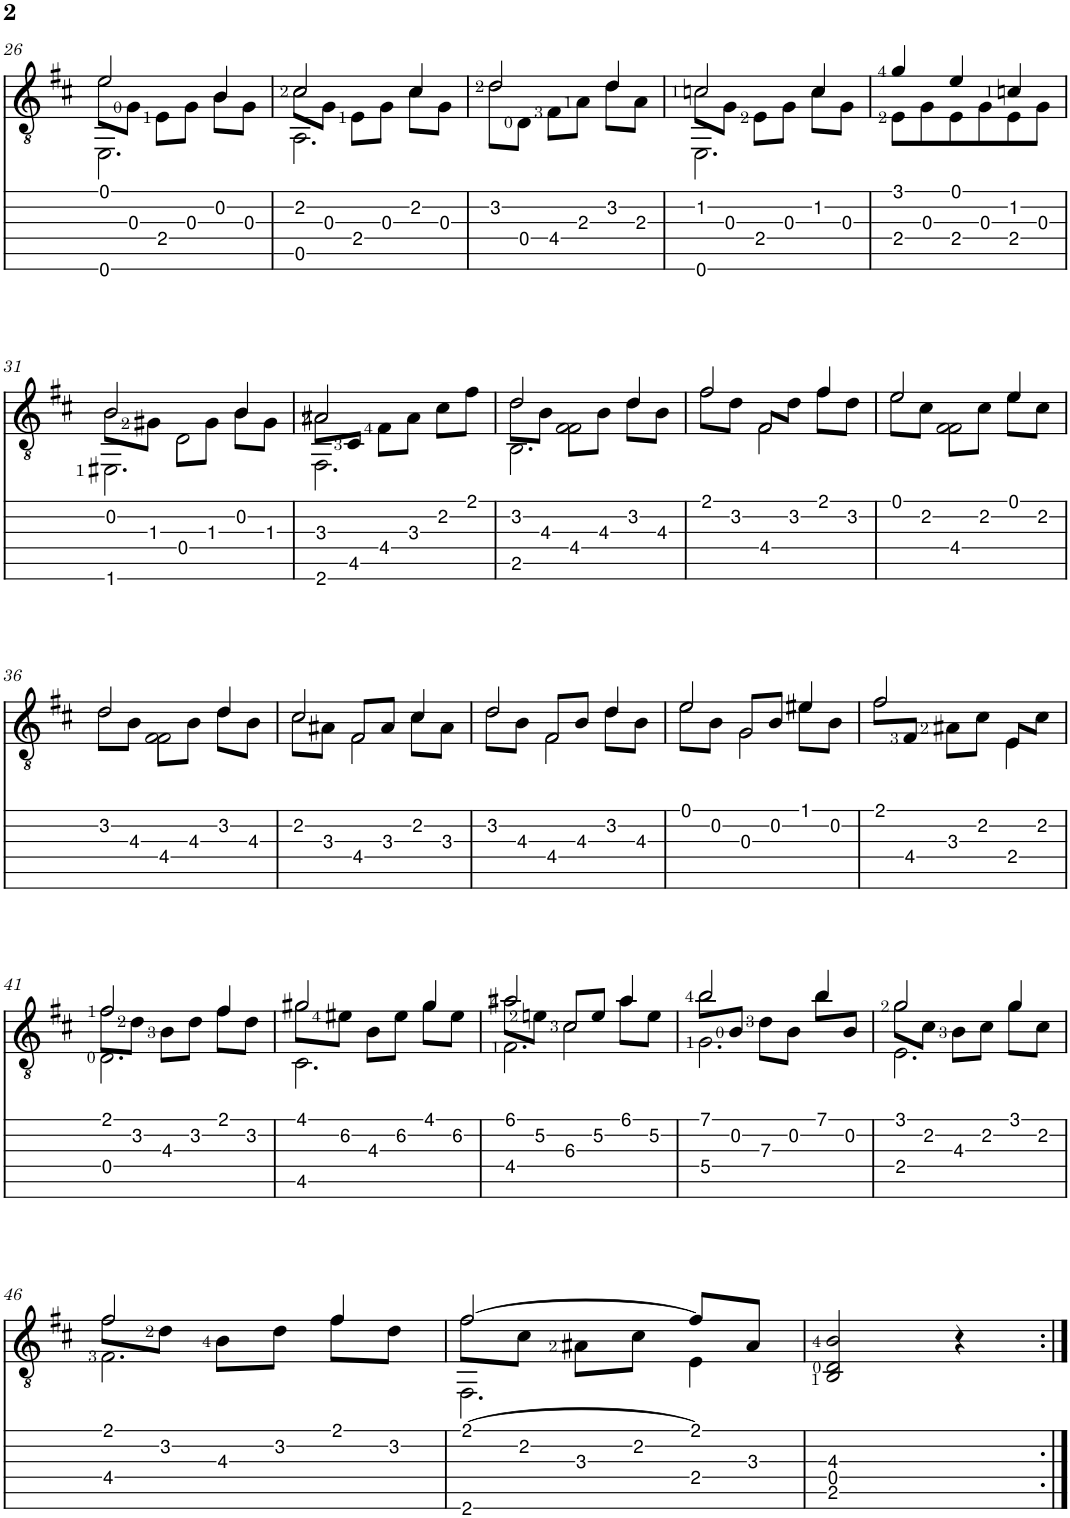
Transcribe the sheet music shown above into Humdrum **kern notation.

**kern	**kern
*part1	*part1
*staff2	*staff1
*I"Classical Guitar	*
!!LO:PB:g=z
*	*clefGv2
*k[f#c#]	*k[f#c#]
*b:	*b:
*M3/4	*M3/4
=26	=26
*^	*^
!	!LO:N:head=open	!	!LO:N:head=open
*	*^	*	*^
2e	8eL	2.EE	2e/	8e\L	2.EE\
.	8GJ	.	.	8G\J	.
.	8EL	.	.	8E\L	.
.	8GJ	.	.	8G\J	.
4B	8BL	.	4B/	8B\L	.
.	8GJ	.	.	8G\J	.
=27	=27	=27	=27	=27	=27
!	!LO:N:head=open	!	!	!LO:N:head=open	!
2c#	8c#L	2.AA	2c#/	8c#\L	2.AA\
.	8GJ	.	.	8G\J	.
.	8EL	.	.	8E\L	.
.	8GJ	.	.	8G\J	.
4c#	8c#L	.	4c#/	8c#\L	.
.	8GJ	.	.	8G\J	.
*	*v	*v	*	*	*
*	*	*	*v	*v
=28	=28	=28	=28
!	!LO:N:head=open	!	!LO:N:head=open
2d	8dL	2d/	8d\L
.	8DJ	.	8D\J
.	8F#L	.	8F#\L
.	8AJ	.	8A\J
4d	8dL	4d/	8d\L
.	8AJ	.	8A\J
=29	=29	=29	=29
*	*^	*	*^
2cn	8cL	2.EE	2cn/	8c\L	2.EE\
.	8GJ	.	.	8G\J	.
.	8EL	.	.	8E\L	.
.	8GJ	.	.	8G\J	.
4c	8cL	.	4c/	8c\L	.
.	8GJ	.	.	8G\J	.
*	*v	*v	*	*	*
*	*	*	*v	*v
=30	=30	=30	=30
4g	8EL	4g/	8E\L
.	8GJ	.	8G\
4e	8EL	4e/	8E\
.	8GJ	.	8G\
4cn	8EL	4cn/	8E\
.	8GJ	.	8G\J
!!LO:LB:g=z
=31	=31	=31	=31
!	!LO:N:head=open	!	!LO:N:head=open
*^	*^	*^	*^
2B	8BL	4r	2.EE#X	2B/	8B\L	4ryy	2.EE#X\
.	8G#XJ	.	.	.	8G#X\J	.	.
.	8DL	2D	.	.	8D\L	2D\	.
.	8G#J	.	.	.	8G#\J	.	.
4B	8BL	.	.	4B/	8B\L	.	.
.	8G#J	.	.	.	8G#\J	.	.
*	*v	*v	*v	*	*	*	*
*	*	*	*v	*v	*v
=32	=32	=32	=32
!	!LO:N:head=open	!	!LO:N:head=open
*	*^	*	*^
2A#X	8A#L	2.FF#	2A#X/	8A#\L	2.FF#\
.	8C#J	.	.	8C#/J	.
.	8F#L	.	.	8F#\L	.
.	8A#J	.	.	8A#\J	.
4ryy	8c#L	.	4ryy	8c#\L	.
.	8f#J	.	.	8f#\J	.
*	*v	*v	*	*	*
*	*	*	*v	*v
=33	=33	=33	=33
!	!LO:N:head=open	!	!LO:N:head=open
*^	*^	*^	*^
2d	8dL	4r	2.BB	2d/	8d\L	4ryy	2.BB\
.	8BJ	.	.	.	8B\J	.	.
!	!LO:N:head=open	!	!	!	!LO:N:head=open	!	!
.	8F#L	2F#	.	.	8F#\L	2F#\	.
.	8BJ	.	.	.	8B\J	.	.
4d	8dL	.	.	4d/	8d\L	.	.
.	8BJ	.	.	.	8B\J	.	.
*	*v	*v	*v	*	*	*	*
*	*	*	*v	*v	*v
=34	=34	=34	=34
!	!LO:N:head=open	!	!LO:N:head=open
*	*^	*	*^
2f#	8f#L	4r	2f#/	8f#\L	4ryy
.	8dJ	.	.	8d\J	.
!	!LO:N:head=open	!	!	!LO:N:head=open	!
.	8F#L	2F#	.	8F#/L	2F#\
.	8dJ	.	.	8d\J	.
4f#	8f#L	.	4f#/	8f#\L	.
.	8dJ	.	.	8d\J	.
=35	=35	=35	=35	=35	=35
!	!LO:N:head=open	!	!	!LO:N:head=open	!
2e	8eL	4r	2e/	8e\L	4ryy
.	8c#J	.	.	8c#\J	.
!	!LO:N:head=open	!	!	!LO:N:head=open	!
.	8F#L	2F#	.	8F#\L	2F#\
.	8c#J	.	.	8c#\J	.
4e	8eL	.	4e/	8e\L	.
.	8c#J	.	.	8c#\J	.
!!LO:LB:g=z	!!	!!
=36	=36	=36	=36	=36	=36
!	!LO:N:head=open	!	!	!LO:N:head=open	!
2d	8dL	4r	2d/	8d\L	4ryy
.	8BJ	.	.	8B\J	.
!	!LO:N:head=open	!	!	!LO:N:head=open	!
.	8F#L	2F#	.	8F#\L	2F#\
.	8BJ	.	.	8B\J	.
4d	8dL	.	4d/	8d\L	.
.	8BJ	.	.	8B\J	.
=37	=37	=37	=37	=37	=37
!	!LO:N:head=open	!	!	!LO:N:head=open	!
2c#	8c#L	4r	2c#/	8c#\L	4ryy
.	8A#XJ	.	.	8A#X\J	.
!	!LO:N:head=open	!	!	!LO:N:head=open	!
.	8F#L	2F#	.	8F#/L	2F#\
.	8A#J	.	.	8A#/J	.
4c#	8c#L	.	4c#/	8c#\L	.
.	8A#J	.	.	8A#\J	.
=38	=38	=38	=38	=38	=38
!	!LO:N:head=open	!	!	!LO:N:head=open	!
2d	8dL	4r	2d/	8d\L	4ryy
.	8BJ	.	.	8B\J	.
!	!LO:N:head=open	!	!	!LO:N:head=open	!
.	8F#L	2F#	.	8F#/L	2F#\
.	8BJ	.	.	8B/J	.
4d	8dL	.	4d/	8d\L	.
.	8BJ	.	.	8B\J	.
=39	=39	=39	=39	=39	=39
!	!LO:N:head=open	!	!	!LO:N:head=open	!
2e	8eL	4r	2e/	8e\L	4ryy
.	8BJ	.	.	8B\J	.
!	!LO:N:head=open	!	!	!LO:N:head=open	!
.	8GL	2G	.	8G/L	2G\
.	8BJ	.	.	8B/J	.
4e#X	8e#L	.	4e#X/	8e#\L	.
.	8BJ	.	.	8B\J	.
*	*v	*v	*	*	*
*	*	*	*v	*v
=40	=40	=40	=40
!	!LO:N:head=open	!	!LO:N:head=open
2f#	8f#L	2f#/	8f#\L
.	8F#J	.	8F#/J
.	8A#XL	.	8A#X\L
.	8c#J	.	8c#\J
4E	8EL	4E\	8E/L
.	8c#J	.	8c#\J
!!LO:LB:g=z
=41	=41	=41	=41
!	!LO:N:head=open	!	!LO:N:head=open
*	*^	*	*^
2f#	8f#L	2.D	2f#/	8f#\L	2.D\
.	8dJ	.	.	8d\J	.
.	8BL	.	.	8B\L	.
.	8dJ	.	.	8d\J	.
4f#	8f#L	.	4f#/	8f#\L	.
.	8dJ	.	.	8d\J	.
=42	=42	=42	=42	=42	=42
!	!LO:N:head=open	!	!	!LO:N:head=open	!
2g#X	8g#L	2.C#	2g#X/	8g#\L	2.C#\
.	8e#XJ	.	.	8e#X\J	.
.	8BL	.	.	8B\L	.
.	8e#J	.	.	8e#\J	.
4g#	8g#L	.	4g#/	8g#\L	.
.	8e#J	.	.	8e#\J	.
*	*v	*v	*	*	*
*	*	*	*v	*v
=43	=43	=43	=43
!	!LO:N:head=open	!	!LO:N:head=open
*^	*^	*^	*^
2a#X	8a#L	4r	2.F#	2a#X/	8a#\L	4ryy	2.F#\
.	8enJ	.	.	.	8en\J	.	.
!	!LO:N:head=open	!	!	!	!LO:N:head=open	!	!
.	8c#L	2c#	.	.	8c#/L	2c#\	.
.	8eJ	.	.	.	8e/J	.	.
4a#	8a#L	.	.	4a#/	8a#\L	.	.
.	8eJ	.	.	.	8e\J	.	.
*	*v	*v	*v	*	*	*	*
*	*	*	*v	*v	*v
=44	=44	=44	=44
!	!LO:N:head=open	!	!LO:N:head=open
*	*^	*	*^
2b	8bL	2.G	2b/	8b\L	2.G\
.	8BJ	.	.	8B/J	.
.	8dL	.	.	8d\L	.
.	8BJ	.	.	8B\J	.
4b	8bL	.	4b/	8b\L	.
.	8BJ	.	.	8B/J	.
=45	=45	=45	=45	=45	=45
!	!LO:N:head=open	!	!	!LO:N:head=open	!
2g	8gL	2.E	2g/	8g\L	2.E\
.	8c#J	.	.	8c#\J	.
.	8BL	.	.	8B\L	.
.	8c#J	.	.	8c#\J	.
4g	8gL	.	4g/	8g\L	.
.	8c#J	.	.	8c#\J	.
!!LO:LB:g=z	!!	!!
=46	=46	=46	=46	=46	=46
!	!LO:N:head=open	!	!	!LO:N:head=open	!
2f#	8f#L	2.F#	2f#/	8f#\L	2.F#\
.	8dJ	.	.	8d\J	.
.	8BL	.	.	8B\L	.
.	8dJ	.	.	8d\J	.
4f#	8f#L	.	4f#/	8f#\L	.
.	8dJ	.	.	8d\J	.
=47	=47	=47	=47	=47	=47
!	!LO:N:head=open	!	!	!LO:N:head=open	!
[2f#	8f#L	2.FF#	[2f#/	8f#\L	2.FF#\
.	8c#J	.	.	8c#\J	.
.	8A#XL	.	.	8A#X\L	.
.	8c#J	.	.	8c#\J	.
8f#L]	4E	.	8f#/L]	4E\	.
8A#J	.	.	8A#/J	.	.
*v	*v	*v	*	*	*
*	*v	*v	*v
=48	=48
2BB 2D 2B	2BB/ 2D/ 2B/
4r	4r
=:|!	=:|!
*-	*-
